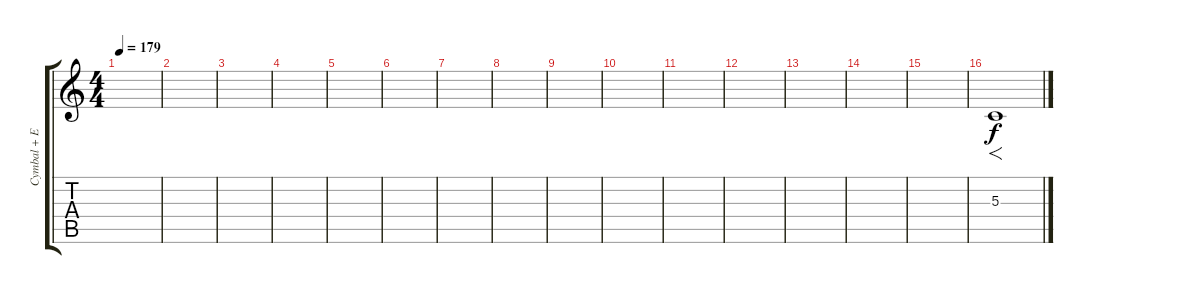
\track ("Cymbal + Extra Guitar" "Cymbal + E") {instrument reversecymbal}
\staff {score tabs}
\tuning (E4 B3 G3 D3 A2 D2) {hide}
\ts (4 4)
\tempo 179
\clef g2
\ks c
|
|
|
|
|
|
|
|
|
|
|
|
|
|
|
5.3.1{f}
